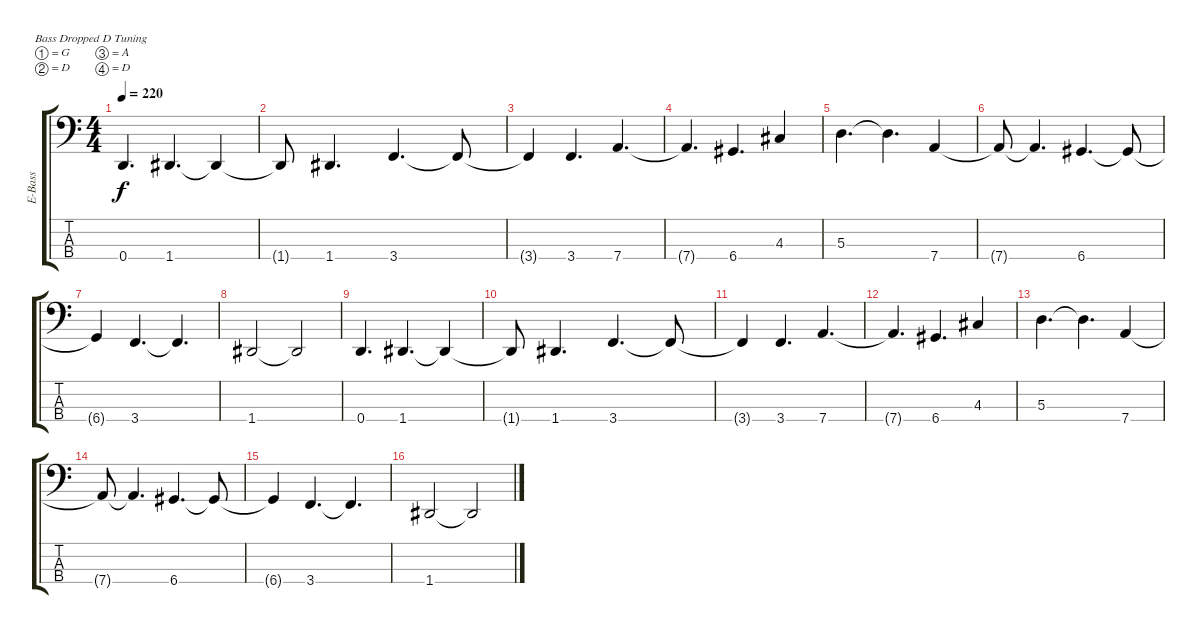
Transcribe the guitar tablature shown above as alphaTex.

\bracketExtendMode groupsimilarinstruments
\otherSystemsTrackNameOrientation horizontal
\track ("Bass" "E-Bass") {instrument electricbassfinger}
\staff {score tabs}
\tuning (G2 D2 A1 D1)
\ts (4 4)
\tempo 220
\clef f4
\ks c
0.4.4{d dy f beam Up} 1.4{acc #}.4{d beam Up} 1.4{t acc #}.4{beam Up} |
1.4{t acc #}.8{beam Up} 1.4{acc #}.4{d beam Up} 3.4.4{d beam Up} 3.4{t}.8{beam Up} |
3.4{t}.4{beam Up} 3.4.4{d beam Up} 7.4.4{d beam Up} |
7.4{t}.4{d beam Up} 6.4{acc #}.4{d beam Up} 4.3{acc #}.4{beam Up} |
5.3.4{d beam Down} 5.3{t}.4{d beam Down} 7.4.4{beam Up} |
7.4{t}.8{beam Up} 7.4{t}.4{d beam Up} 6.4{acc #}.4{d beam Up} 6.4{t acc #}.8{beam Up} |
6.4{t acc #}.4{beam Up} 3.4.4{d beam Up} 3.4{t}.4{d beam Up} |
1.4{acc #}.2{beam Up} 1.4{t acc #}.2{beam Up} |
0.4.4{d beam Up} 1.4{acc #}.4{d beam Up} 1.4{t acc #}.4{beam Up} |
1.4{t acc #}.8{beam Up} 1.4{acc #}.4{d beam Up} 3.4.4{d beam Up} 3.4{t}.8{beam Up} |
3.4{t}.4{beam Up} 3.4.4{d beam Up} 7.4.4{d beam Up} |
7.4{t}.4{d beam Up} 6.4{acc #}.4{d beam Up} 4.3{acc #}.4{beam Up} |
5.3.4{d beam Down} 5.3{t}.4{d beam Down} 7.4.4{beam Up} |
7.4{t}.8{beam Up} 7.4{t}.4{d beam Up} 6.4{acc #}.4{d beam Up} 6.4{t acc #}.8{beam Up} |
6.4{t acc #}.4{beam Up} 3.4.4{d beam Up} 3.4{t}.4{d beam Up} |
1.4{acc #}.2{beam Up} 1.4{t acc #}.2{beam Up}
